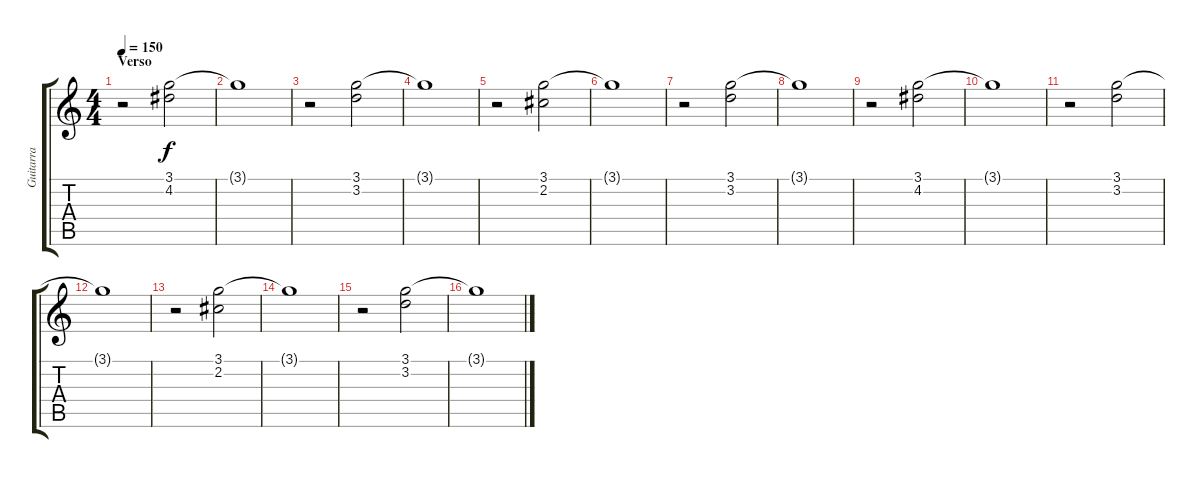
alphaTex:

\track ("Guitarra" "Guitarra") {instrument electricguitarclean}
\staff {score tabs}
\tuning (E4 B3 G3 D3 A2 E2) {hide}
\ts (4 4)
\section ("" "Verso")
\tempo 150
\clef g2
\ks c
r.2{dy f} (3.1 4.2).2 |
3.1{t}.1 |
r.2 (3.1 3.2).2 |
3.1{t}.1 |
r.2 (3.1 2.2).2 |
3.1{t}.1 |
r.2 (3.1 3.2).2 |
3.1{t}.1 |
r.2 (3.1 4.2).2 |
3.1{t}.1 |
r.2 (3.1 3.2).2 |
3.1{t}.1 |
r.2 (3.1 2.2).2 |
3.1{t}.1 |
r.2 (3.1 3.2).2 |
3.1{t}.1
